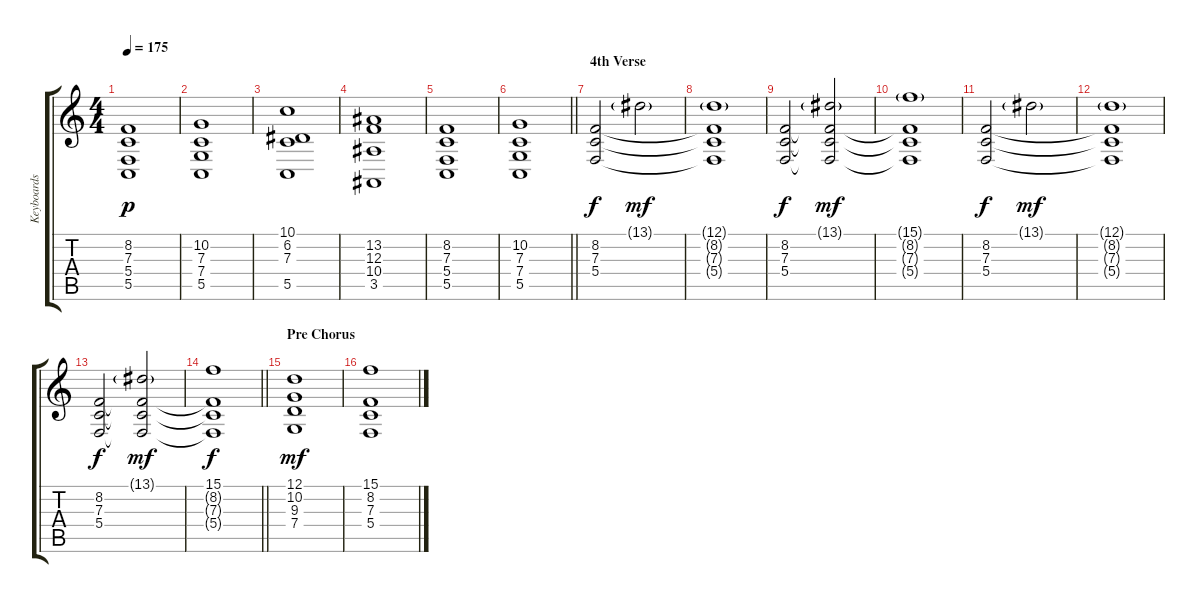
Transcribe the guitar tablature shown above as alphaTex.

\track ("Keyboards 1" "Keyboards ") {instrument stringensemble1}
\staff {score tabs}
\tuning (D4 A3 F3 C3 G2 D2) {hide}
\ts (4 4)
\tempo 175
\clef g2
\ks c
(8.2 7.3 5.4 5.5).1{dy p} |
(10.2 7.3 7.4 5.5).1 |
(10.1 6.2 7.3 5.5).1 |
(13.2 12.3 10.4 3.5).1 |
(8.2 7.3 5.4 5.5).1 |
\barLineRight lightlight
(10.2 7.3 7.4 5.5).1 |
\section ("" "4th Verse")
(8.2 7.3 5.4).2{dy f volume 11 instrument stringensemble1} 13.1{g}.2{dy mf} |
(12.1{g} 8.2{t} 7.3{t} 5.4{t}).1 |
(8.2 7.3 5.4).2{dy f} (13.1{g} 8.2{t} 7.3{t} 5.4{t}).2{dy mf} |
(15.1{g} 8.2{t} 7.3{t} 5.4{t}).1 |
(8.2 7.3 5.4).2{dy f} 13.1{g}.2{dy mf} |
(12.1{g} 8.2{t} 7.3{t} 5.4{t}).1 |
(8.2 7.3 5.4).2{dy f} (13.1{g} 8.2{t} 7.3{t} 5.4{t}).2{dy mf} |
\barLineRight lightlight
(15.1 8.2{t} 7.3{t} 5.4{t}).1{dy f} |
\section ("" "Pre Chorus")
(12.1 10.2 9.3 7.4).1{dy mf} |
(15.1 8.2 7.3 5.4).1
